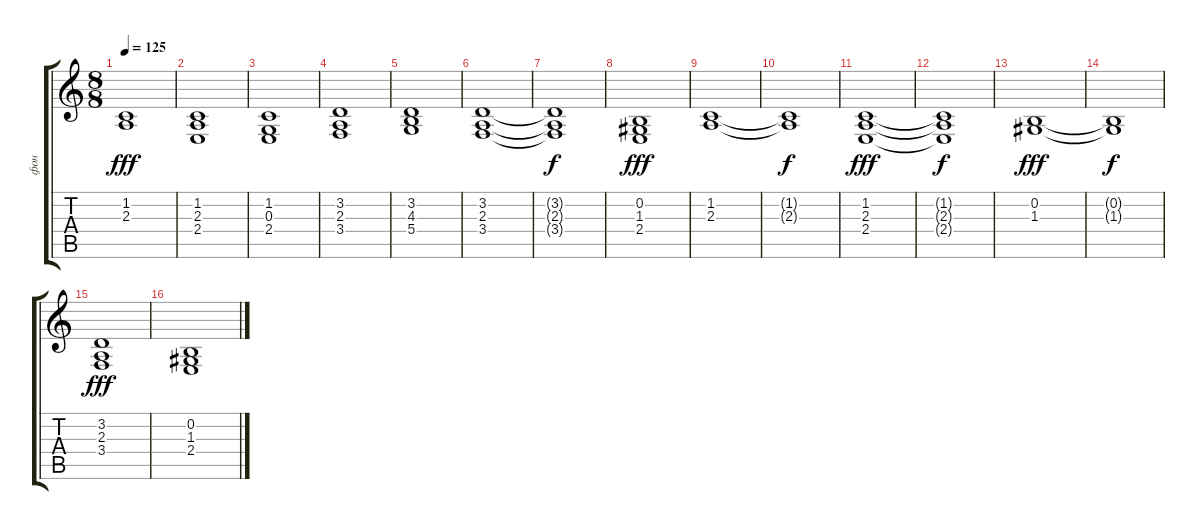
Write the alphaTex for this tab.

\track ("фон" "фон") {instrument synthstrings1}
\staff {score tabs}
\tuning (E4 B3 G3 D3 A2 E2) {hide}
\ts (8 8)
\tempo 125
\clef g2
\ks c
(1.2 2.3).1{dy fff} |
(1.2 2.3 2.4).1 |
(1.2 0.3 2.4).1 |
(3.2 2.3 3.4).1 |
(3.2 4.3 5.4).1 |
(3.2 2.3 3.4).1 |
(3.2{t} 2.3{t} 3.4{t}).1{dy f} |
(0.2 1.3 2.4).1{dy fff} |
(1.2 2.3).1 |
(1.2{t} 2.3{t}).1{dy f} |
(1.2 2.3 2.4).1{dy fff} |
(1.2{t} 2.3{t} 2.4{t}).1{dy f} |
(0.2 1.3).1{dy fff} |
(0.2{t} 1.3{t}).1{dy f} |
(3.2 2.3 3.4).1{dy fff} |
(0.2 1.3 2.4).1
